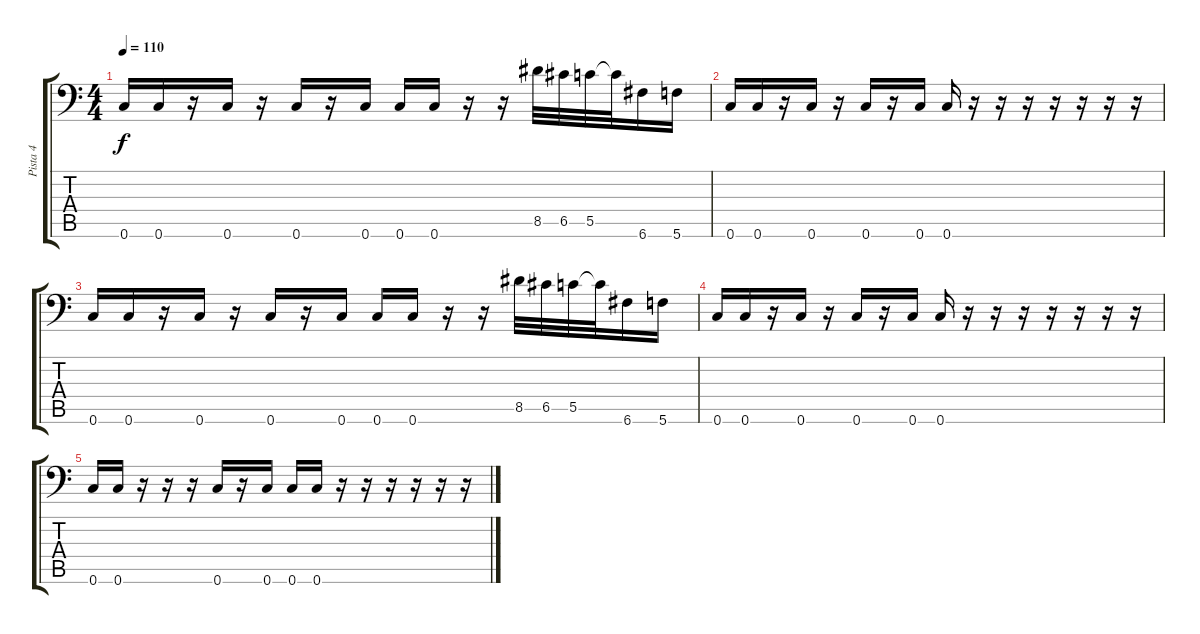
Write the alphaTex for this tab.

\track ("Pista 4" "Pista 4") {instrument electricbassfinger}
\staff {score tabs}
\tuning (D4 A3 F3 C3 G2 C2) {hide}
\ts (4 4)
\tempo 110
\clef f4
\ks c
0.6.16{dy f} 0.6.16 r.16 0.6.16 r.16 0.6.16 r.16 0.6.16 0.6.16 0.6.16 r.16 r.16 8.5.32 6.5.32 5.5.32 5.5{t}.32 6.6.16 5.6.16 |
0.6.16 0.6.16 r.16 0.6.16 r.16 0.6.16 r.16 0.6.16 0.6.16 r.16 r.16 r.16 r.16 r.16 r.16 r.16 |
0.6.16 0.6.16 r.16 0.6.16 r.16 0.6.16 r.16 0.6.16 0.6.16 0.6.16 r.16 r.16 8.5.32 6.5.32 5.5.32 5.5{t}.32 6.6.16 5.6.16 |
0.6.16 0.6.16 r.16 0.6.16 r.16 0.6.16 r.16 0.6.16 0.6.16 r.16 r.16 r.16 r.16 r.16 r.16 r.16 |
0.6.16 0.6.16 r.16 r.16 r.16 0.6.16 r.16 0.6.16 0.6.16 0.6.16 r.16 r.16 r.16 r.16 r.16 r.16
